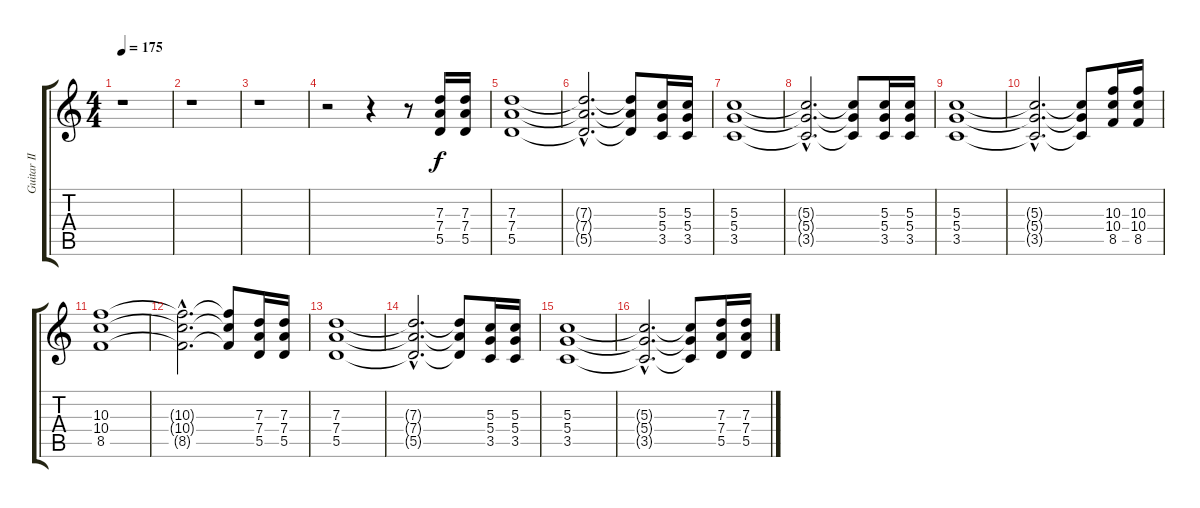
\track ("Guitar II" "Guitar II") {instrument overdrivenguitar}
\staff {score tabs}
\tuning (E4 B3 G3 D3 A2 E2) {hide}
\ts (4 4)
\tempo 175
\clef g2
\ks c
r.1{dy f instrument overdrivenguitar} |
r.1 |
r.1 |
r.2 r.4 r.8 (7.3 7.4 5.5).16 (7.3 7.4 5.5).16 |
(7.3 7.4 5.5).1 |
(7.3{hac t} 7.4{hac t} 5.5{hac t}).2{d} (7.3{t} 7.4{t} 5.5{t}).8 (5.3 5.4 3.5).16 (5.3 5.4 3.5).16 |
(5.3 5.4 3.5).1 |
(5.3{hac t} 5.4{hac t} 3.5{hac t}).2{d} (5.3{t} 5.4{t} 3.5{t}).8 (5.3 5.4 3.5).16 (5.3 5.4 3.5).16 |
(5.3 5.4 3.5).1 |
(5.3{hac t} 5.4{hac t} 3.5{hac t}).2{d} (5.3{t} 5.4{t} 3.5{t}).8 (10.3 10.4 8.5).16 (10.3 10.4 8.5).16 |
(10.3 10.4 8.5).1 |
(10.3{hac t} 10.4{hac t} 8.5{hac t}).2{d} (10.3{t} 10.4{t} 8.5{t}).8 (7.3 7.4 5.5).16 (7.3 7.4 5.5).16 |
(7.3 7.4 5.5).1 |
(7.3{hac t} 7.4{hac t} 5.5{hac t}).2{d} (7.3{t} 7.4{t} 5.5{t}).8 (5.3 5.4 3.5).16 (5.3 5.4 3.5).16 |
(5.3 5.4 3.5).1 |
(5.3{hac t} 5.4{hac t} 3.5{hac t}).2{d} (5.3{t} 5.4{t} 3.5{t}).8 (7.3 7.4 5.5).16 (7.3 7.4 5.5).16
